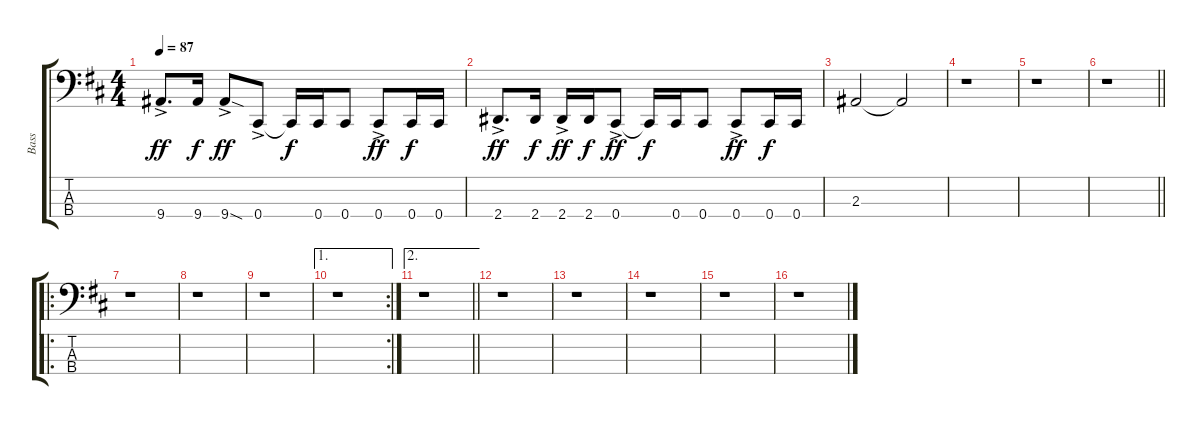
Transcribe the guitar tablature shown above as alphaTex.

\track ("Bass" "Bass") {instrument electricbassfinger}
\staff {score tabs}
\tuning (Gb2 Db2 Ab1 Db1) {hide}
\ts (4 4)
\tempo 87
\clef f4
\ks d
9.4{ac}.8{d dy ff} 9.4.16{dy f} 9.4{sod ac}.8{dy ff} 0.4{ac}.8 0.4{t}.16{dy f} 0.4.16 0.4.8 0.4{ac}.8{dy ff} 0.4.16{dy f} 0.4.16 |
2.4{ac}.8{d dy ff} 2.4.16{dy f} 2.4{ac}.16{dy ff} 2.4.16{dy f} 0.4{ac}.8{dy ff} 0.4{t}.16{dy f} 0.4.16 0.4.8 0.4{ac}.8{dy ff} 0.4.16{dy f} 0.4.16 |
2.3.2 2.3{t}.2 |
r.1 |
r.1 |
\barLineRight lightlight
r.1 |
\ro
r.1 |
r.1 |
r.1 |
\ae 1
\rc 2
r.1 |
\ae 2
\barLineRight lightlight
r.1 |
r.1 |
r.1 |
r.1 |
r.1 |
r.1
